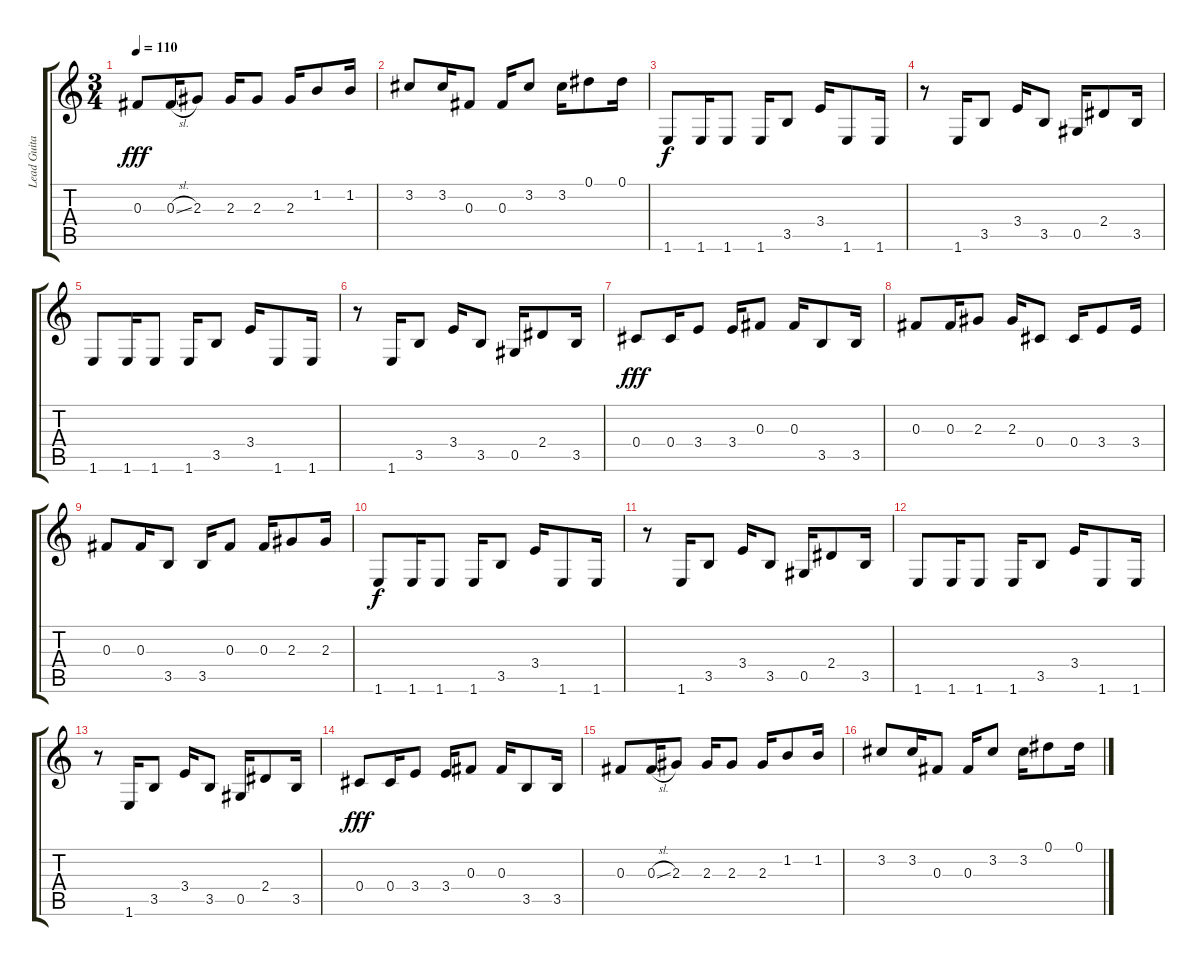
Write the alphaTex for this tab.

\track ("Lead Guitar" "Lead Guita") {instrument distortionguitar}
\staff {score tabs}
\tuning (Eb4 Bb3 Gb3 Db3 Ab2 Eb2) {hide}
\ts (3 4)
\tempo 110
\clef g2
\ks c
0.3.8{dy fff} 0.3{sl}.16 2.3.8 2.3.16 2.3.8 2.3.16 1.2.8 1.2.16 |
3.2.8 3.2.16 0.3.8 0.3.16 3.2.8 3.2.16 0.1.8 0.1.16 |
1.6.8{dy f} 1.6.16 1.6.8 1.6.16 3.5.8 3.4.16 1.6.8 1.6.16 |
r.8 1.6.16 3.5.8 3.4.16 3.5.8 0.5.16 2.4.8 3.5.16 |
1.6.8 1.6.16 1.6.8 1.6.16 3.5.8 3.4.16 1.6.8 1.6.16 |
r.8 1.6.16 3.5.8 3.4.16 3.5.8 0.5.16 2.4.8 3.5.16 |
0.4.8{dy fff} 0.4.16 3.4.8 3.4.16 0.3.8 0.3.16 3.5.8 3.5.16 |
0.3.8 0.3.16 2.3.8 2.3.16 0.4.8 0.4.16 3.4.8 3.4.16 |
0.3.8 0.3.16 3.5.8 3.5.16 0.3.8 0.3.16 2.3.8 2.3.16 |
1.6.8{dy f} 1.6.16 1.6.8 1.6.16 3.5.8 3.4.16 1.6.8 1.6.16 |
r.8 1.6.16 3.5.8 3.4.16 3.5.8 0.5.16 2.4.8 3.5.16 |
1.6.8 1.6.16 1.6.8 1.6.16 3.5.8 3.4.16 1.6.8 1.6.16 |
r.8 1.6.16 3.5.8 3.4.16 3.5.8 0.5.16 2.4.8 3.5.16 |
0.4.8{dy fff} 0.4.16 3.4.8 3.4.16 0.3.8 0.3.16 3.5.8 3.5.16 |
0.3.8 0.3{sl}.16 2.3.8 2.3.16 2.3.8 2.3.16 1.2.8 1.2.16 |
3.2.8 3.2.16 0.3.8 0.3.16 3.2.8 3.2.16 0.1.8 0.1.16
